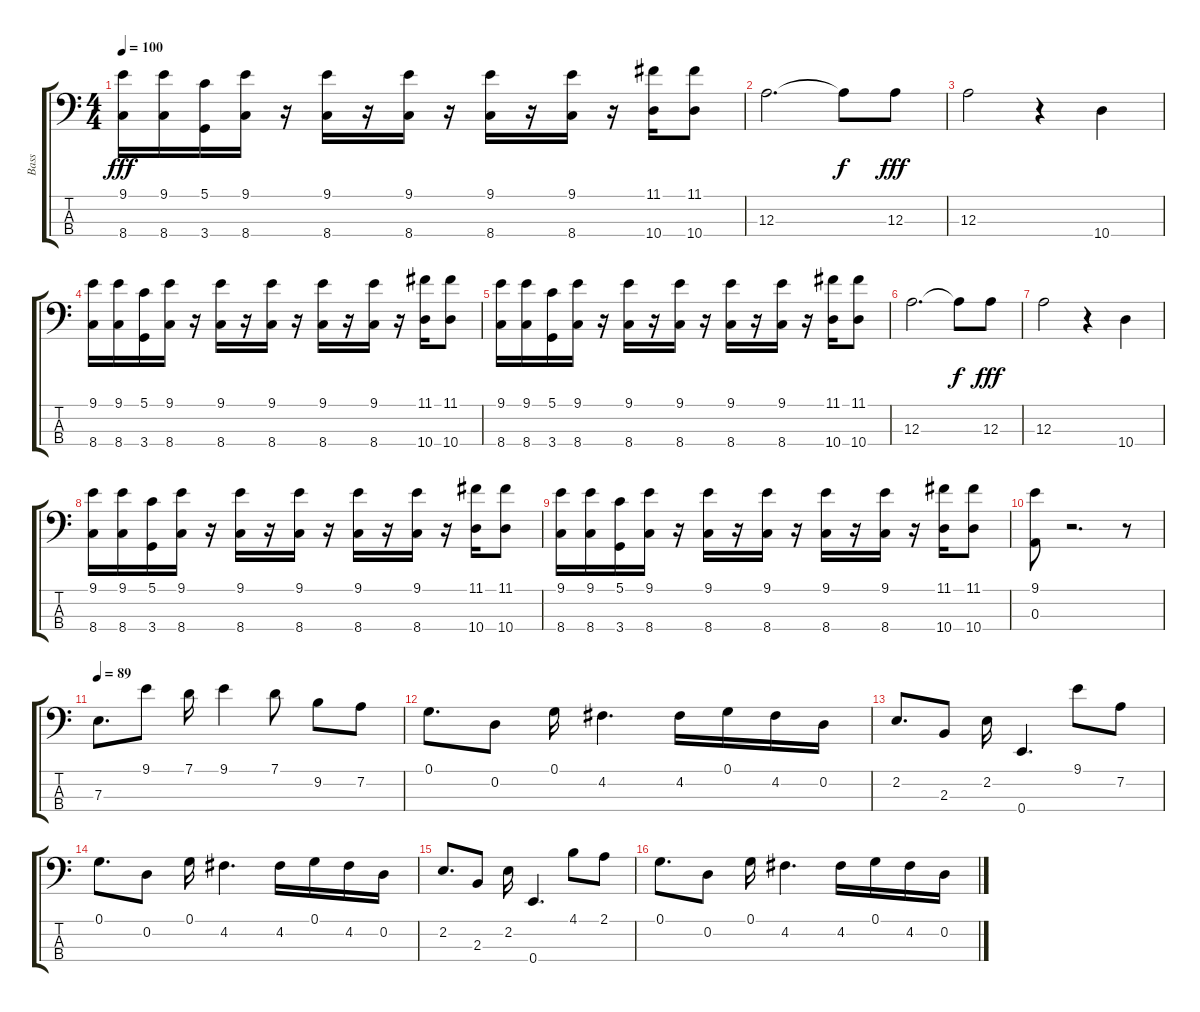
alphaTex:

\track ("Bass" "Bass") {instrument electricbassfinger}
\staff {score tabs}
\tuning (G2 D2 A1 E1) {hide}
\ts (4 4)
\tempo 100
\clef f4
\ks c
(9.1 8.4).16{dy fff} (9.1 8.4).16 (5.1 3.4).16 (9.1 8.4).16 r.16 (9.1 8.4).16 r.16 (9.1 8.4).16 r.16 (9.1 8.4).16 r.16 (9.1 8.4).16 r.16 (11.1 10.4).16 (11.1 10.4).8 |
12.3.2{d} 12.3{t}.8{dy f} 12.3.8{dy fff} |
12.3.2 r.4 10.4.4 |
(9.1 8.4).16 (9.1 8.4).16 (5.1 3.4).16 (9.1 8.4).16 r.16 (9.1 8.4).16 r.16 (9.1 8.4).16 r.16 (9.1 8.4).16 r.16 (9.1 8.4).16 r.16 (11.1 10.4).16 (11.1 10.4).8 |
(9.1 8.4).16 (9.1 8.4).16 (5.1 3.4).16 (9.1 8.4).16 r.16 (9.1 8.4).16 r.16 (9.1 8.4).16 r.16 (9.1 8.4).16 r.16 (9.1 8.4).16 r.16 (11.1 10.4).16 (11.1 10.4).8 |
12.3.2{d} 12.3{t}.8{dy f} 12.3.8{dy fff} |
12.3.2 r.4 10.4.4 |
(9.1 8.4).16 (9.1 8.4).16 (5.1 3.4).16 (9.1 8.4).16 r.16 (9.1 8.4).16 r.16 (9.1 8.4).16 r.16 (9.1 8.4).16 r.16 (9.1 8.4).16 r.16 (11.1 10.4).16 (11.1 10.4).8 |
(9.1 8.4).16 (9.1 8.4).16 (5.1 3.4).16 (9.1 8.4).16 r.16 (9.1 8.4).16 r.16 (9.1 8.4).16 r.16 (9.1 8.4).16 r.16 (9.1 8.4).16 r.16 (11.1 10.4).16 (11.1 10.4).8 |
(9.1 0.3).8 r.2{d} r.8 |
\tempo 89
7.3.8{d} 9.1.8 7.1.16 9.1.4 7.1.8 9.2.8 7.2.8 |
0.1.8{d} 0.2.8 0.1.16 4.2.4{d} 4.2.16 0.1.16 4.2.16 0.2.16 |
2.2.8{d} 2.3.8 2.2.16 0.4.4{d} 9.1.8 7.2.8 |
0.1.8{d} 0.2.8 0.1.16 4.2.4{d} 4.2.16 0.1.16 4.2.16 0.2.16 |
2.2.8{d} 2.3.8 2.2.16 0.4.4{d} 4.1.8 2.1.8 |
0.1.8{d} 0.2.8 0.1.16 4.2.4{d} 4.2.16 0.1.16 4.2.16 0.2.16
